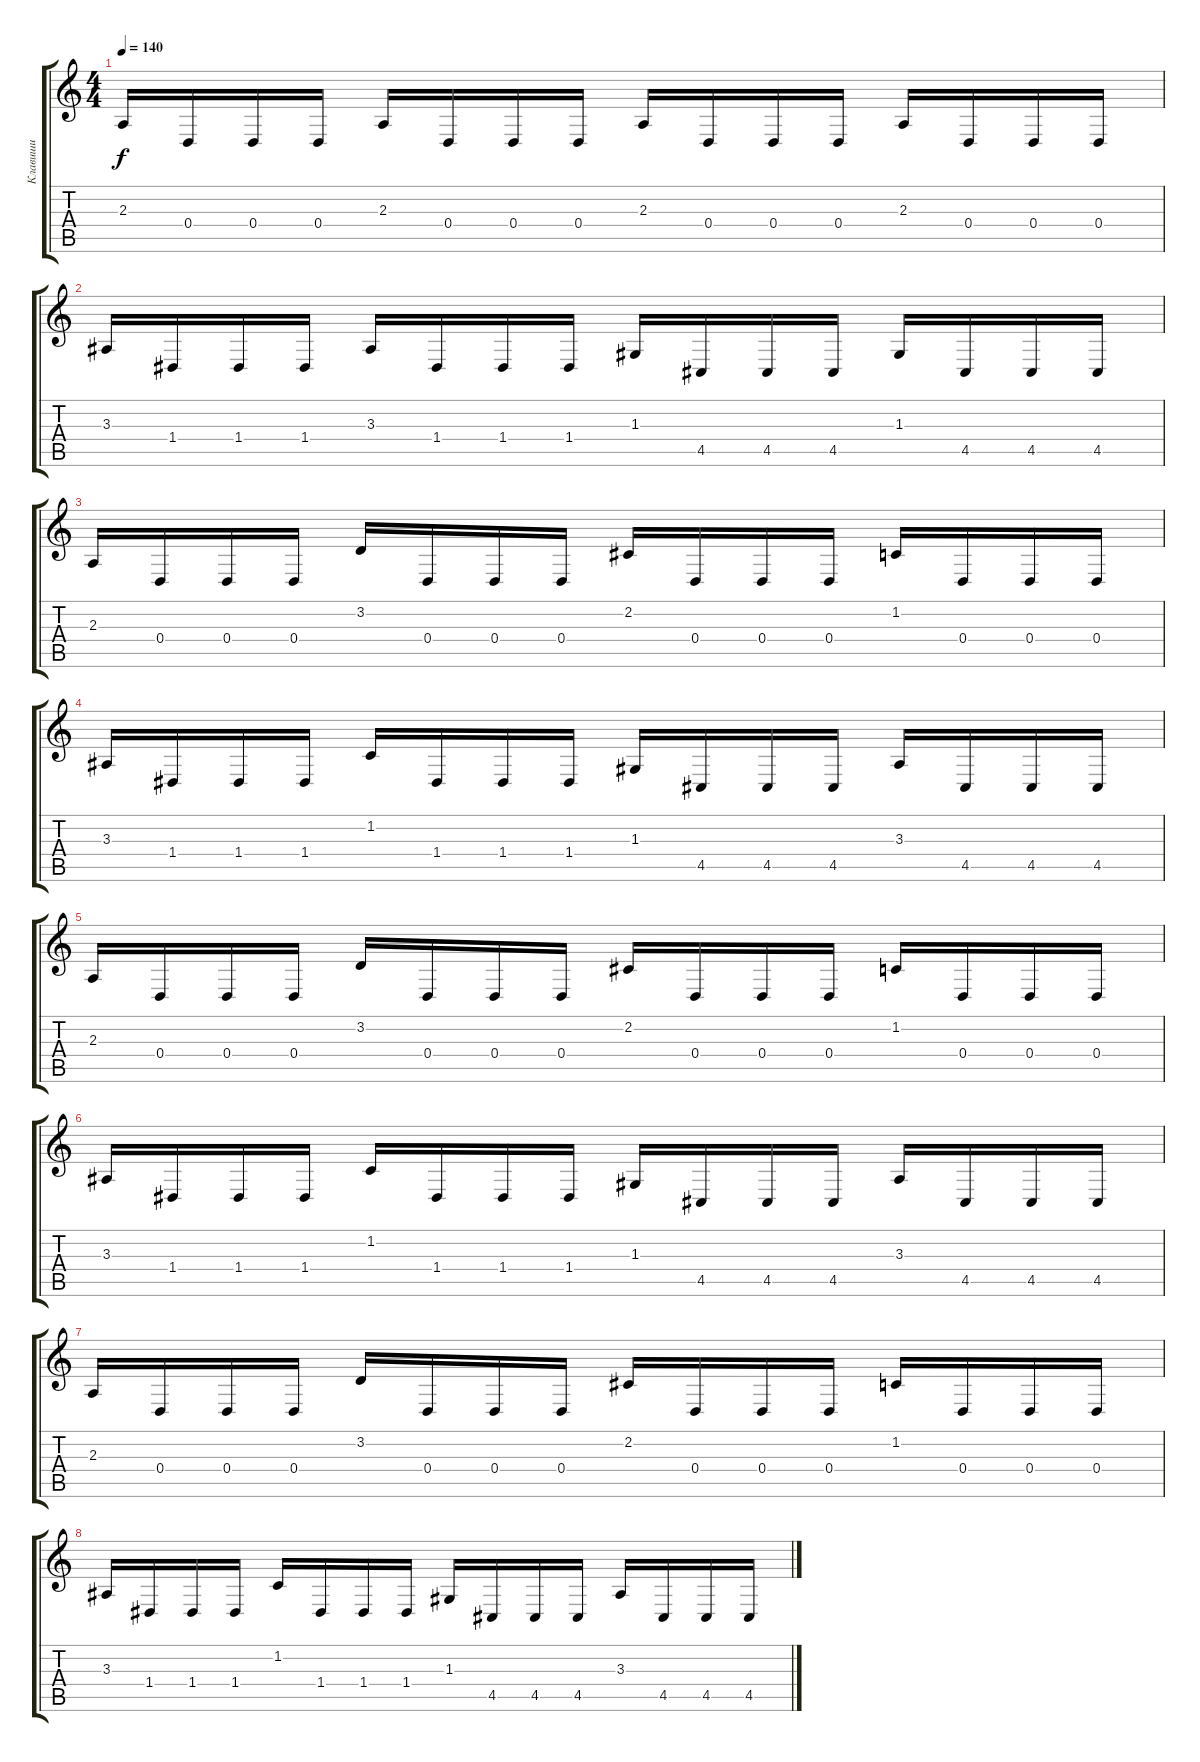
\track ("Клавиши" "Клавиши") {instrument choiraahs}
\staff {score tabs}
\tuning (E4 B3 G3 D3 A2 E2) {hide}
\ts (4 4)
\tempo 140
\clef g2
\ks c
2.3.16{dy f} 0.4.16 0.4.16 0.4.16 2.3.16 0.4.16 0.4.16 0.4.16 2.3.16 0.4.16 0.4.16 0.4.16 2.3.16 0.4.16 0.4.16 0.4.16 |
3.3.16 1.4.16 1.4.16 1.4.16 3.3.16 1.4.16 1.4.16 1.4.16 1.3.16 4.5.16 4.5.16 4.5.16 1.3.16 4.5.16 4.5.16 4.5.16 |
2.3.16 0.4.16 0.4.16 0.4.16 3.2.16 0.4.16 0.4.16 0.4.16 2.2.16 0.4.16 0.4.16 0.4.16 1.2.16 0.4.16 0.4.16 0.4.16 |
3.3.16 1.4.16 1.4.16 1.4.16 1.2.16 1.4.16 1.4.16 1.4.16 1.3.16 4.5.16 4.5.16 4.5.16 3.3.16 4.5.16 4.5.16 4.5.16 |
2.3.16 0.4.16 0.4.16 0.4.16 3.2.16 0.4.16 0.4.16 0.4.16 2.2.16 0.4.16 0.4.16 0.4.16 1.2.16 0.4.16 0.4.16 0.4.16 |
3.3.16 1.4.16 1.4.16 1.4.16 1.2.16 1.4.16 1.4.16 1.4.16 1.3.16 4.5.16 4.5.16 4.5.16 3.3.16 4.5.16 4.5.16 4.5.16 |
2.3.16 0.4.16 0.4.16 0.4.16 3.2.16 0.4.16 0.4.16 0.4.16 2.2.16 0.4.16 0.4.16 0.4.16 1.2.16 0.4.16 0.4.16 0.4.16 |
3.3.16 1.4.16 1.4.16 1.4.16 1.2.16 1.4.16 1.4.16 1.4.16 1.3.16 4.5.16 4.5.16 4.5.16 3.3.16 4.5.16 4.5.16 4.5.16
